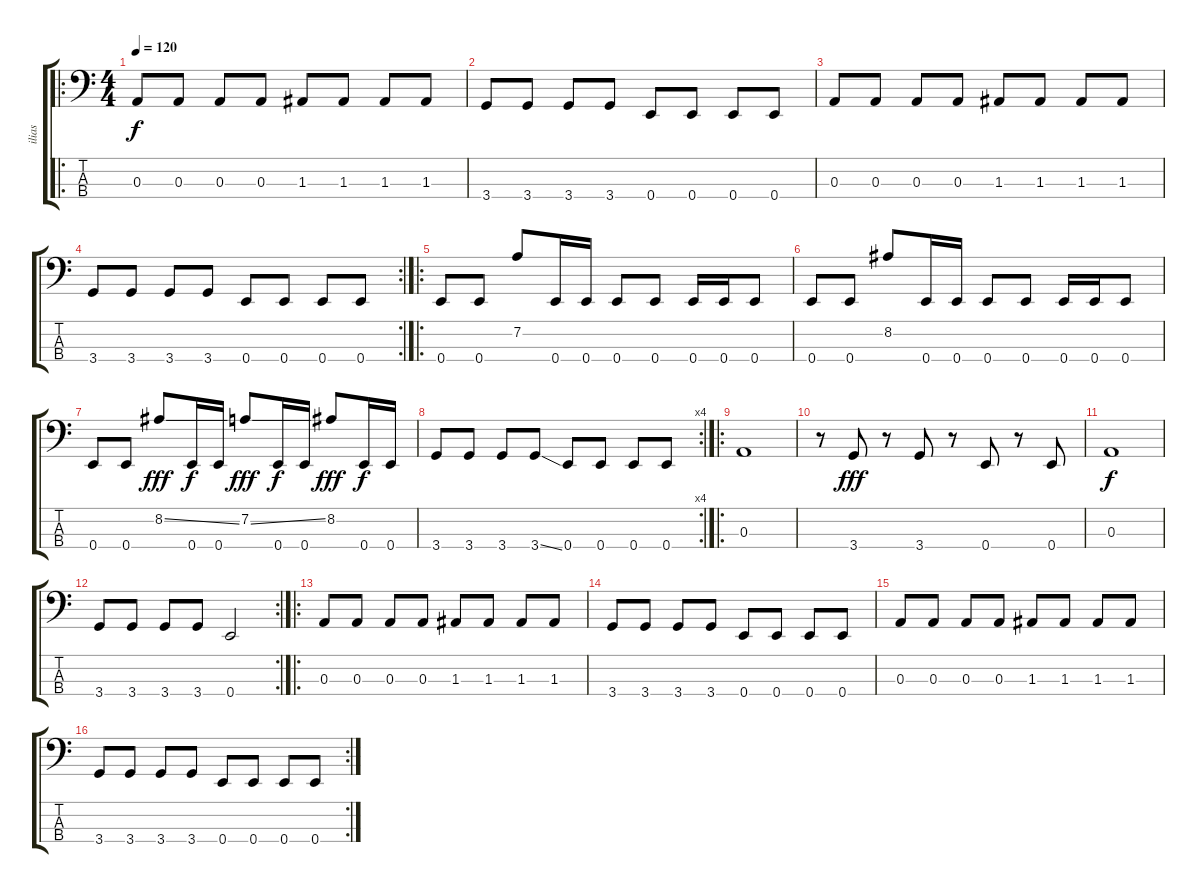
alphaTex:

\track ("ilias" "ilias") {instrument electricbasspick}
\staff {score tabs}
\tuning (G2 D2 A1 E1) {hide}
\ro
\ts (4 4)
\tempo 120
\clef f4
\ks c
0.3.8{dy f} 0.3.8 0.3.8 0.3.8 1.3.8 1.3.8 1.3.8 1.3.8 |
3.4.8 3.4.8 3.4.8 3.4.8 0.4.8 0.4.8 0.4.8 0.4.8 |
0.3.8 0.3.8 0.3.8 0.3.8 1.3.8 1.3.8 1.3.8 1.3.8 |
\rc 2
3.4.8 3.4.8 3.4.8 3.4.8 0.4.8 0.4.8 0.4.8 0.4.8 |
\ro
0.4.8 0.4.8 7.2.8 0.4.16 0.4.16 0.4.8 0.4.8 0.4.16 0.4.16 0.4.8 |
0.4.8 0.4.8 8.2.8 0.4.16 0.4.16 0.4.8 0.4.8 0.4.16 0.4.16 0.4.8 |
0.4.8 0.4.8 8.2{ss}.8{dy fff} 0.4.16{dy f} 0.4.16 7.2{ss}.8{dy fff} 0.4.16{dy f} 0.4.16 8.2.8{dy fff} 0.4.16{dy f} 0.4.16 |
\rc 4
3.4.8 3.4.8 3.4.8 3.4{ss}.8 0.4.8 0.4.8 0.4.8 0.4.8 |
\ro
0.3.1 |
r.8 3.4.8{dy fff} r.8 3.4.8 r.8 0.4.8 r.8 0.4.8 |
0.3.1{dy f} |
\rc 2
3.4.8 3.4.8 3.4.8 3.4.8 0.4.2 |
\ro
0.3.8 0.3.8 0.3.8 0.3.8 1.3.8 1.3.8 1.3.8 1.3.8 |
3.4.8 3.4.8 3.4.8 3.4.8 0.4.8 0.4.8 0.4.8 0.4.8 |
0.3.8 0.3.8 0.3.8 0.3.8 1.3.8 1.3.8 1.3.8 1.3.8 |
\rc 2
3.4.8 3.4.8 3.4.8 3.4.8 0.4.8 0.4.8 0.4.8 0.4.8
